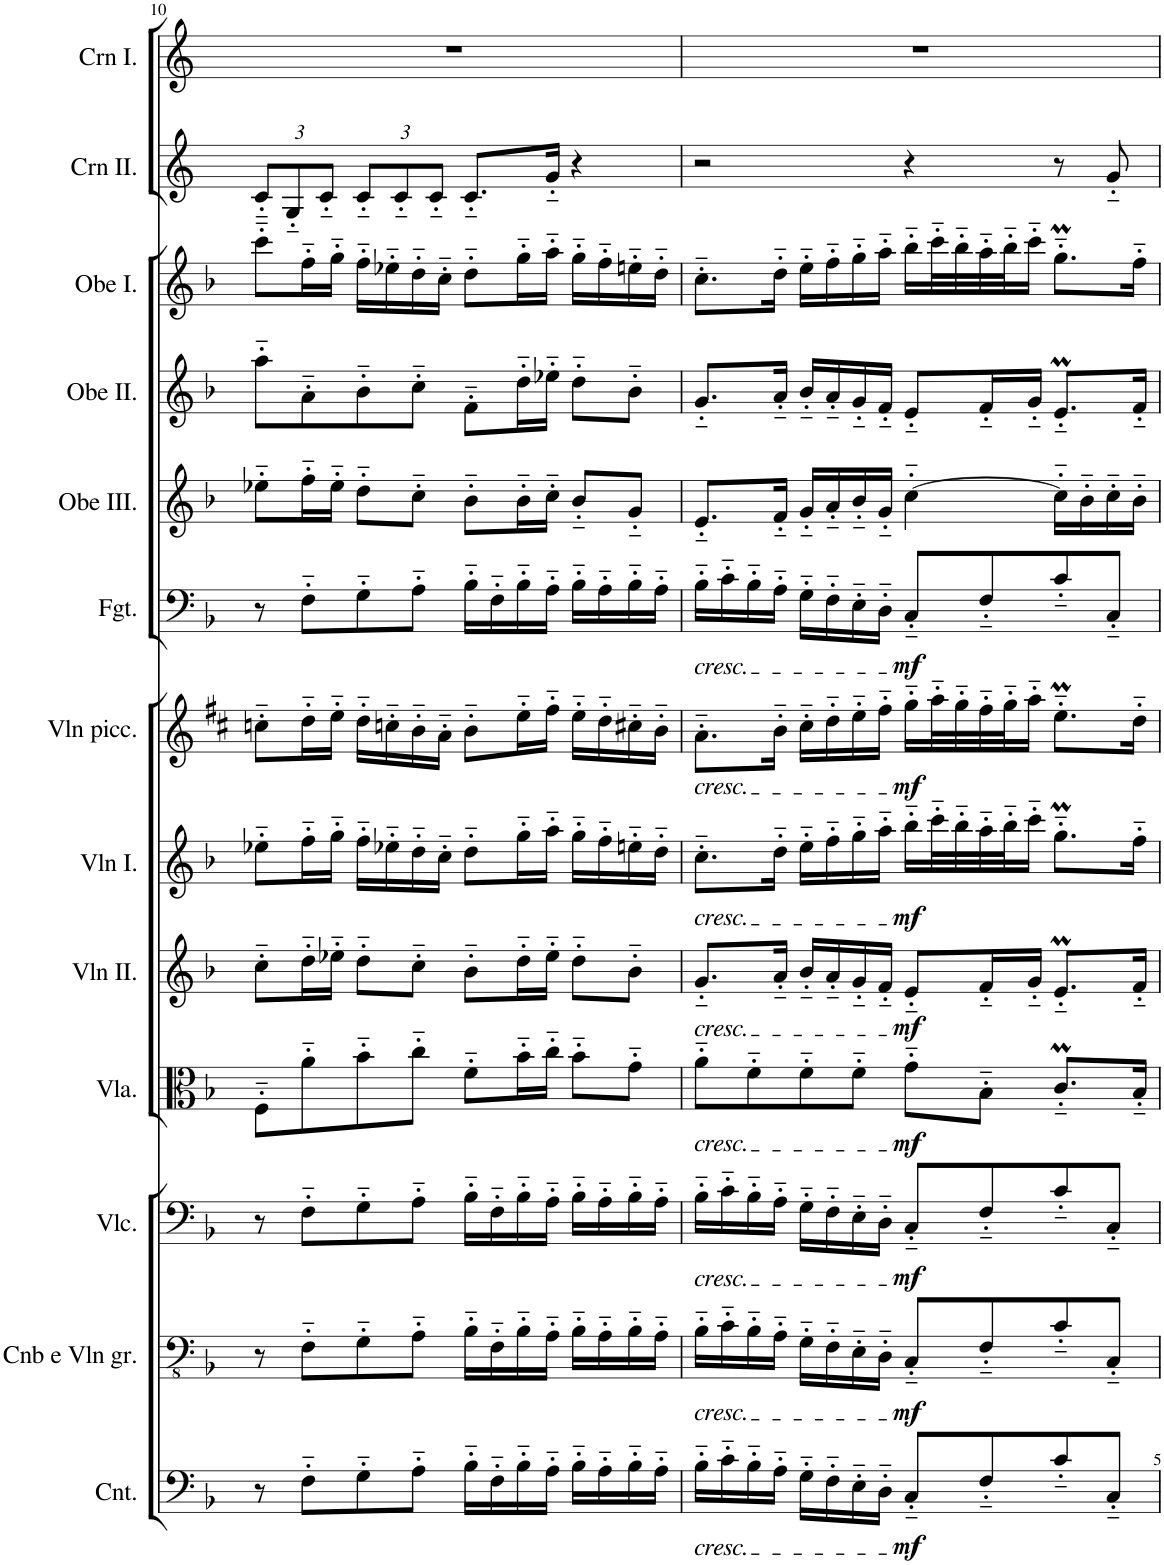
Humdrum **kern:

**kern	**dynam	**kern	**dynam	**kern	**dynam	**kern	**dynam	**kern	**dynam	**kern	**dynam	**kern	**dynam	**kern	**dynam	**kern	**kern	**kern	**kern	**kern
*part13	*part13	*part12	*part12	*part11	*part11	*part10	*part10	*part9	*part9	*part8	*part8	*part7	*part7	*part6	*part6	*part5	*part4	*part3	*part2	*part1
*staff13	*staff13	*staff12	*staff12	*staff11	*staff11	*staff10	*staff10	*staff9	*staff9	*staff8	*staff8	*staff7	*staff7	*staff6	*staff6	*staff5	*staff4	*staff3	*staff2	*staff1
*I"Continuo.	*	*I"Contrabass e Violino grosso.	*	*I"Violoncello.	*	*I"Viola.	*	*I"Violino II.	*	*I"Violino I.	*	*I"Violino piccolo.	*	*I"Fagotto.	*	*I"Oboe III.	*I"Oboe II.	*I"Oboe I.	*I"Corno II.	*I"Corno I.
*I'Cnt.	*	*I'Cnb e Vln gr.	*	*I'Vlc.	*	*I'Vla.	*	*I'Vln II.	*	*I'Vln I.	*	*I'Vln picc.	*	*I'Fgt.	*	*I'Obe III.	*I'Obe II.	*I'Obe I.	*I'Crn II.	*I'Crn I.
!!LO:PB:g=z
*clefF4	*	*clefFv4	*	*clefF4	*	*clefC3	*	*clefG2	*	*clefG2	*	*clefG2	*	*clefF4	*	*clefG2	*clefG2	*clefG2	*clefG2	*clefG2
*	*	*Trd7c12	*	*	*	*	*	*	*	*	*	*Trd-1c-3	*	*	*	*	*	*	*Trd4c7	*Trd4c7
*k[b-]	*	*k[b-]	*	*k[b-]	*	*k[b-]	*	*k[b-]	*	*k[b-]	*	*k[f#c#]	*	*k[b-]	*	*k[b-]	*k[b-]	*k[b-]	*k[]	*k[]
*M2/2	*	*M2/2	*	*M2/2	*	*M2/2	*	*M2/2	*	*M2/2	*	*M2/2	*	*M2/2	*	*M2/2	*M2/2	*M2/2	*M2/2	*M2/2
*met(c|)	*	*met(c|)	*	*met(c|)	*	*met(c|)	*	*met(c|)	*	*met(c|)	*	*met(c|)	*	*met(c|)	*	*met(c|)	*met(c|)	*met(c|)	*met(c|)	*met(c|)
*	*	*	*	*	*	*	*	*	*	*	*	*	*	*	*	*	*	*	*Xbrackettup	*
=10	=10	=10	=10	=10	=10	=10	=10	=10	=10	=10	=10	=10	=10	=10	=10	=10	=10	=10	=10	=10
8r	.	8r	.	8r	.	8F'~\L	.	8cc'~\L	.	8ee-X'~\L	.	8ccn'~\L	.	8r	.	8ee-X'~\L	8aa'~\L	8ccc'~\L	12c'~/L	1r
.	.	.	.	.	.	.	.	.	.	.	.	.	.	.	.	.	.	.	12G'~/	.
8F'~\L	.	8FF'~\L	.	8F'~\L	.	8a'~\	.	16dd'~\L	.	16ff'~\L	.	16dd'~\L	.	8F'~\L	.	16ff'~\L	8a'~\	16ff'~\L	.	.
.	.	.	.	.	.	.	.	.	.	.	.	.	.	.	.	.	.	.	12c'~/J	.
.	.	.	.	.	.	.	.	16ee-X'~\JJ	.	16gg'~\JJ	.	16ee'~\JJ	.	.	.	16ee-'~\JJ	.	16gg'~\JJ	.	.
8G'~\	.	8GG'~\	.	8G'~\	.	8b-'~\	.	8dd'~\L	.	16ff'~\LL	.	16dd'~\LL	.	8G'~\	.	8dd'~\L	8b-'~\	16ff'~\LL	12c'~/L	.
.	.	.	.	.	.	.	.	.	.	16ee-X'~\	.	16ccn'~\	.	.	.	.	.	16ee-X'~\	.	.
.	.	.	.	.	.	.	.	.	.	.	.	.	.	.	.	.	.	.	12c'~/	.
8A'~\J	.	8AA'~\J	.	8A'~\J	.	8cc'~\J	.	8cc'~\J	.	16dd'~\	.	16b'~\	.	8A'~\J	.	8cc'~\J	8cc'~\J	16dd'~\	.	.
.	.	.	.	.	.	.	.	.	.	.	.	.	.	.	.	.	.	.	12c'~/J	.
.	.	.	.	.	.	.	.	.	.	16cc'~\JJ	.	16a'~\JJ	.	.	.	.	.	16cc'~\JJ	.	.
16B-'~\LL	.	16BB-'~\LL	.	16B-'~\LL	.	8f'~\L	.	8b-'~\L	.	8dd'~\L	.	8b'~\L	.	16B-'~\LL	.	8b-'~\L	8f'~\L	8dd'~\L	8.c'~/L	.
16F'~\	.	16FF'~\	.	16F'~\	.	.	.	.	.	.	.	.	.	16F'~\	.	.	.	.	.	.
16B-'~\	.	16BB-'~\	.	16B-'~\	.	16b-'~\L	.	16dd'~\L	.	16gg'~\L	.	16ee'~\L	.	16B-'~\	.	16b-'~\L	16dd'~\L	16gg'~\L	.	.
16A'~\JJ	.	16AA'~\JJ	.	16A'~\JJ	.	16cc'~\JJ	.	16ee-'~\JJ	.	16aa'~\JJ	.	16ff#'~\JJ	.	16A'~\JJ	.	16cc'~\JJ	16ee-X'~\JJ	16aa'~\JJ	16g'~/Jk	.
16B-'~\LL	.	16BB-'~\LL	.	16B-'~\LL	.	8b-'~\L	.	8dd'~\L	.	16gg'~\LL	.	16ee'~\LL	.	16B-'~\LL	.	8b-'~/L	8dd'~\L	16gg'~\LL	4r	.
16A'~\	.	16AA'~\	.	16A'~\	.	.	.	.	.	16ff'~\	.	16dd'~\	.	16A'~\	.	.	.	16ff'~\	.	.
16B-'~\	.	16BB-'~\	.	16B-'~\	.	8g'~\J	.	8b-'~\J	.	16een'~\	.	16cc#X'~\	.	16B-'~\	.	8g'~/J	8b-'~\J	16een'~\	.	.
16A'~\JJ	.	16AA'~\JJ	.	16A'~\JJ	.	.	.	.	.	16dd'~\JJ	.	16b'~\JJ	.	16A'~\JJ	.	.	.	16dd'~\JJ	.	.
=11	=11	=11	=11	=11	=11	=11	=11	=11	=11	=11	=11	=11	=11	=11	=11	=11	=11	=11	=11	=11
!	!	!	!	!	!	!	!	!	!	!	!	!	!	!LO:TX:b:i:t=cresc.	!	!	!	!	!	!
!	!	!	!	!	!	!	!	!	!	!	!	!LO:TX:b:i:t=cresc.	!	!	!	!	!	!	!	!
!	!	!	!	!	!	!	!	!	!	!LO:TX:b:i:t=cresc.	!	!	!	!	!	!	!	!	!	!
!	!	!	!	!	!	!	!	!LO:TX:b:i:t=cresc.	!	!	!	!	!	!	!	!	!	!	!	!
!	!	!	!	!	!	!LO:TX:b:i:t=cresc.	!	!	!	!	!	!	!	!	!	!	!	!	!	!
!	!	!	!	!LO:TX:b:i:t=cresc.	!	!	!	!	!	!	!	!	!	!	!	!	!	!	!	!
!	!	!LO:TX:b:i:t=cresc.	!	!	!	!	!	!	!	!	!	!	!	!	!	!	!	!	!	!
!LO:TX:b:i:t=cresc.	!	!	!	!	!	!	!	!	!	!	!	!	!	!	!	!	!	!	!	!
16B-'~\LL	.	16BB-'~\LL	.	16B-'~\LL	.	8a'~\L	.	8.g'~/L	.	8.cc'~\L	.	8.a'~\L	.	16B-'~\LL	.	8.e'~/L	8.g'~/L	8.cc'~\L	2r	1r
16c'~\	.	16C'~\	.	16c'~\	.	.	.	.	.	.	.	.	.	16c'~\	.	.	.	.	.	.
16B-'~\	.	16BB-'~\	.	16B-'~\	.	8f'~\	.	.	.	.	.	.	.	16B-'~\	.	.	.	.	.	.
16A'~\JJ	.	16AA'~\JJ	.	16A'~\JJ	.	.	.	16a'~/Jk	.	16dd'~\Jk	.	16b'~\Jk	.	16A'~\JJ	.	16f'~/Jk	16a'~/Jk	16dd'~\Jk	.	.
16G'~\LL	.	16GG'~\LL	.	16G'~\LL	.	8f'~\	.	16b-'~/LL	.	16ee'~\LL	.	16cc#'~\LL	.	16G'~\LL	.	16g'~/LL	16b-'~/LL	16ee'~\LL	.	.
16F'~\	.	16FF'~\	.	16F'~\	.	.	.	16a'~/	.	16ff'~\	.	16dd'~\	.	16F'~\	.	16a'~/	16a'~/	16ff'~\	.	.
16E'~\	.	16EE'~\	.	16E'~\	.	8f'~\J	.	16g'~/	.	16gg'~\	.	16ee'~\	.	16E'~\	.	16b-'~/	16g'~/	16gg'~\	.	.
16D'~\JJ	.	16DD'~\JJ	.	16D'~\JJ	.	.	.	16f'~/JJ	.	16aa'~\JJ	.	16ff#'~\JJ	.	16D'~\JJ	.	16g'~/JJ	16f'~/JJ	16aa'~\JJ	.	.
!	!LO:DY:b	!	!LO:DY:b	!	!LO:DY:b	!	!LO:DY:b	!	!LO:DY:b	!	!LO:DY:b	!	!LO:DY:b	!	!LO:DY:b	!	!	!	!	!
8C'~/L	mf	8CC'~/L	mf	8C'~/L	mf	8g'~\L	mf	8e'~/L	mf	16bb-'~\LL	mf	16gg'~\LL	mf	8C'~/L	mf	[4cc'~\	8e'~/L	16bb-'~\LL	4r	.
.	.	.	.	.	.	.	.	.	.	32ccc'~\L	.	32aa'~\L	.	.	.	.	.	32ccc'~\L	.	.
.	.	.	.	.	.	.	.	.	.	32bb-'~\	.	32gg'~\	.	.	.	.	.	32bb-'~\	.	.
8F'~/	.	8FF'~/	.	8F'~/	.	8B-'~\J	.	16f'~/L	.	32aa'~\	.	32ff#'~\	.	8F'~/	.	.	16f'~/L	32aa'~\	.	.
.	.	.	.	.	.	.	.	.	.	32bb-'~\J	.	32gg'~\J	.	.	.	.	.	32bb-'~\J	.	.
.	.	.	.	.	.	.	.	16g'~/JJ	.	16ccc'~\JJ	.	16aa'~\JJ	.	.	.	.	16g'~/JJ	16ccc'~\JJ	.	.
8c'~/	.	8C'~/	.	8c'~/	.	8.cM'~/L	.	8.em'~/L	.	8.ggM'~\L	.	8.eeM'~\L	.	8c'~/	.	16cc'~\LL]	8.em'~/L	8.ggM'~\L	8r	.
.	.	.	.	.	.	.	.	.	.	.	.	.	.	.	.	16b-'~\	.	.	.	.
8C'~/J	.	8CC'~/J	.	8C'~/J	.	.	.	.	.	.	.	.	.	8C'~/J	.	16cc'~\	.	.	8g'~/	.
.	.	.	.	.	.	16B-'~/Jk	.	16f'~/Jk	.	16ff'~\Jk	.	16dd'~\Jk	.	.	.	16b-'~\JJ	16f'~/Jk	16ff'~\Jk	.	.
=	=	=	=	=	=	=	=	=	=	=	=	=	=	=	=	=	=	=	=	=
*-	*-	*-	*-	*-	*-	*-	*-	*-	*-	*-	*-	*-	*-	*-	*-	*-	*-	*-	*-	*-
